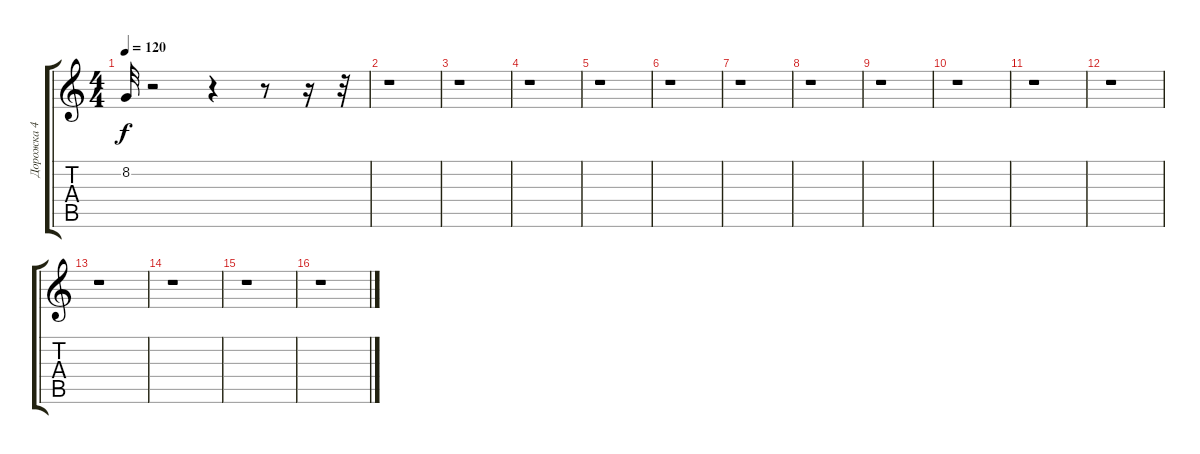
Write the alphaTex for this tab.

\track ("Дорожка 4" "Дорожка 4") {instrument electricpiano2}
\staff {score tabs}
\tuning (E4 B3 G3 D3 A2 E2) {hide}
\ts (4 4)
\tempo 120
\clef g2
\ks c
8.2{t}.32{dy f} r.2 r.4 r.8 r.16 r.32 |
r.1 |
r.1 |
r.1 |
r.1 |
r.1 |
r.1 |
r.1 |
r.1 |
r.1 |
r.1 |
r.1 |
r.1 |
r.1 |
r.1 |
r.1
